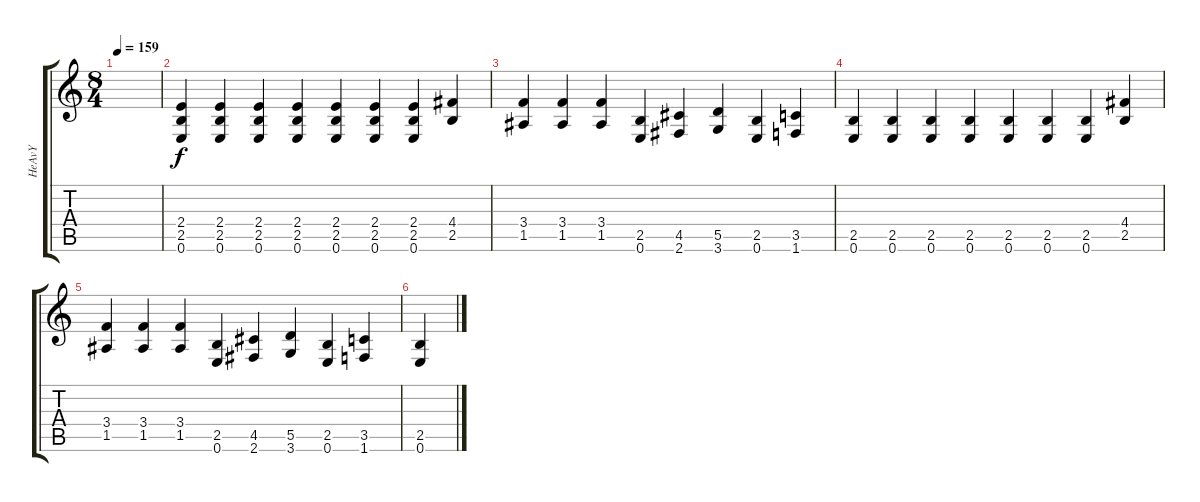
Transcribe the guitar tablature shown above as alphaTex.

\track ("HeAvY" "HeAvY") {instrument distortionguitar}
\staff {score tabs}
\tuning (E4 B3 G3 D3 A2 E2) {hide}
\ts (8 4)
\tempo 159
\clef g2
\ks c
|
(2.4 2.5 0.6).4 (2.4 2.5 0.6).4 (2.4 2.5 0.6).4 (2.4 2.5 0.6).4 (2.4 2.5 0.6).4 (2.4 2.5 0.6).4 (2.4 2.5 0.6).4 (4.4 2.5).4 |
(3.4 1.5).4 (3.4 1.5).4 (3.4 1.5).4 (2.5 0.6).4 (4.5 2.6).4 (5.5 3.6).4 (2.5 0.6).4 (3.5 1.6).4 |
(2.5 0.6).4 (2.5 0.6).4 (2.5 0.6).4 (2.5 0.6).4 (2.5 0.6).4 (2.5 0.6).4 (2.5 0.6).4 (4.4 2.5).4 |
(3.4 1.5).4 (3.4 1.5).4 (3.4 1.5).4 (2.5 0.6).4 (4.5 2.6).4 (5.5 3.6).4 (2.5 0.6).4 (3.5 1.6).4 |
(2.5 0.6).4
